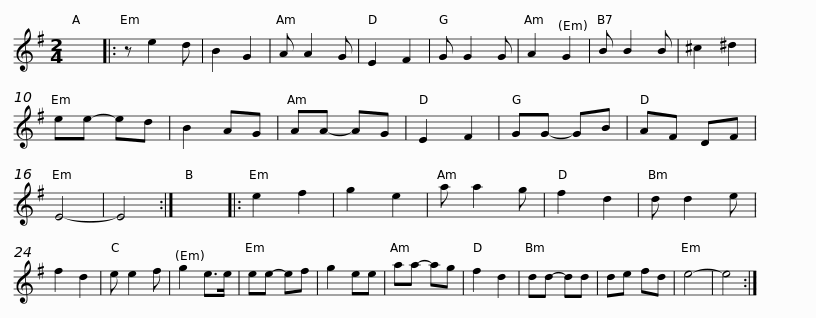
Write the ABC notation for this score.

X:1
L:1/8
M:2/4
I:linebreak $
K:Emin
V:1 treble
V:1
 x4 |: z e2 d | B2 G2 | A A2 G | E2 F2 | %5
 G G2 G | A2 G2 | B B2 B | ^c2 ^d2 | ee- ed | %10
 B2 AG | AA- AG | E2 F2 |$ GG- GB | AF DF | %15
 E4- | E4 :| x4 |: e2 f2 | g2 e2 | %20
 a a2 g | f2 d2 | d d2 e | f2 d2 | e e2 f | %25
 g2 e>e | ee- ef |$ g2 ee | aa- ag | f2 d2 | %30
 dd- dd | de fd | e4- | e4 :| %34
